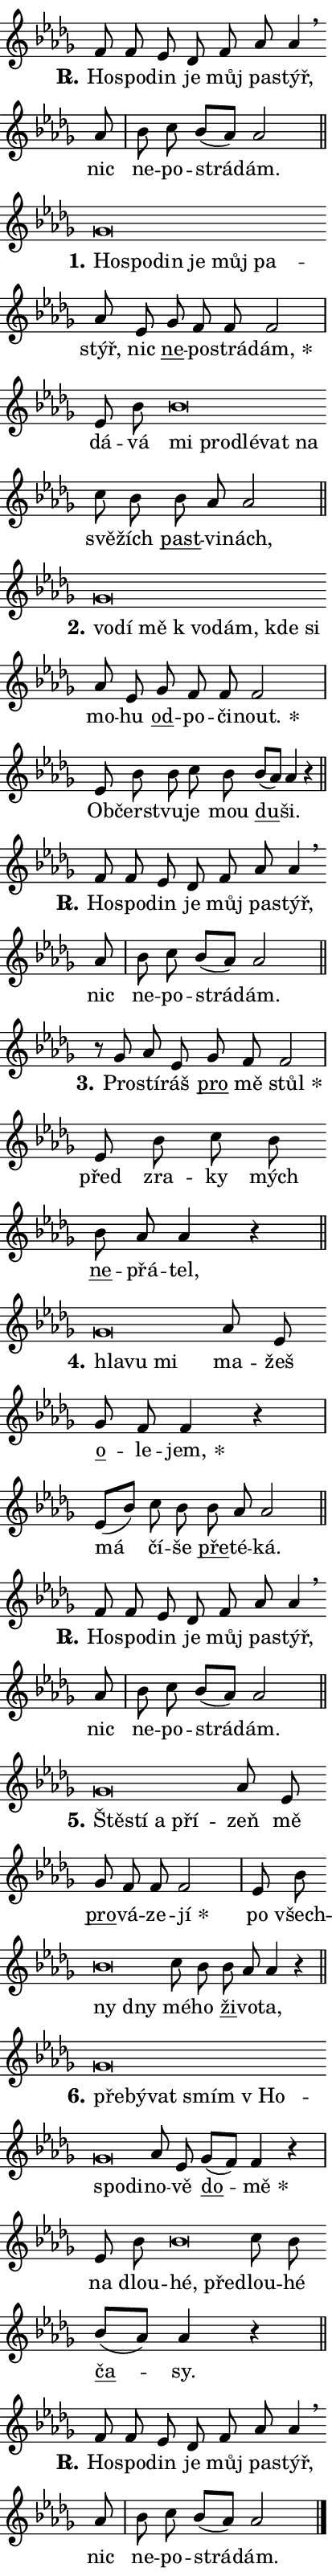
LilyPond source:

\version "2.24.0"
\header { tagline = "" }
\paper {
  indent = 0\cm
  top-margin = 0\cm
  right-margin = 0.13\cm % to fit lyric hyphens
  bottom-margin = 0\cm
  left-margin = 0\cm
  paper-width = 7\cm
  page-breaking = #ly:one-page-breaking
  system-system-spacing.basic-distance = #11
  score-system-spacing.basic-distance = #11
  ragged-last = ##f
}


%% Author: Thomas Morley
%% https://lists.gnu.org/archive/html/lilypond-user/2020-05/msg00002.html
#(define (line-position grob)
"Returns position of @var[grob} in current system:
   @code{'start}, if at first time-step
   @code{'end}, if at last time-step
   @code{'middle} otherwise
"
  (let* ((col (ly:item-get-column grob))
         (ln (ly:grob-object col 'left-neighbor))
         (rn (ly:grob-object col 'right-neighbor))
         (col-to-check-left (if (ly:grob? ln) ln col))
         (col-to-check-right (if (ly:grob? rn) rn col))
         (break-dir-left
           (and
             (ly:grob-property col-to-check-left 'non-musical #f)
             (ly:item-break-dir col-to-check-left)))
         (break-dir-right
           (and
             (ly:grob-property col-to-check-right 'non-musical #f)
             (ly:item-break-dir col-to-check-right))))
        (cond ((eqv? 1 break-dir-left) 'start)
              ((eqv? -1 break-dir-right) 'end)
              (else 'middle))))

#(define (tranparent-at-line-position vctor)
  (lambda (grob)
  "Relying on @code{line-position} select the relevant enry from @var{vctor}.
Used to determine transparency,"
    (case (line-position grob)
      ((end) (not (vector-ref vctor 0)))
      ((middle) (not (vector-ref vctor 1)))
      ((start) (not (vector-ref vctor 2))))))

noteHeadBreakVisibility =
#(define-music-function (break-visibility)(vector?)
"Makes @code{NoteHead}s transparent relying on @var{break-visibility}"
#{
  \override NoteHead.transparent =
    #(tranparent-at-line-position break-visibility)
#})

#(define delete-ledgers-for-transparent-note-heads
  (lambda (grob)
    "Reads whether a @code{NoteHead} is transparent.
If so this @code{NoteHead} is removed from @code{'note-heads} from
@var{grob}, which is supposed to be @code{LedgerLineSpanner}.
As a result ledgers are not printed for this @code{NoteHead}"
    (let* ((nhds-array (ly:grob-object grob 'note-heads))
           (nhds-list
             (if (ly:grob-array? nhds-array)
                 (ly:grob-array->list nhds-array)
                 '()))
           ;; Relies on the transparent-property being done before
           ;; Staff.LedgerLineSpanner.after-line-breaking is executed.
           ;; This is fragile ...
           (to-keep
             (remove
               (lambda (nhd)
                 (ly:grob-property nhd 'transparent #f))
               nhds-list)))
      ;; TODO find a better method to iterate over grob-arrays, similiar
      ;; to filter/remove etc for lists
      ;; For now rebuilt from scratch
      (set! (ly:grob-object grob 'note-heads)  '())
      (for-each
        (lambda (nhd)
          (ly:pointer-group-interface::add-grob grob 'note-heads nhd))
        to-keep))))

squashNotes = {
  \override NoteHead.X-extent = #'(-0.2 . 0.2)
  \override NoteHead.Y-extent = #'(-0.75 . 0)
  \override NoteHead.stencil =
    #(lambda (grob)
       (let ((pos (ly:grob-property grob 'staff-position)))
         (begin
           (if (< pos -7) (display "ERROR: Lower brevis then expected\n") (display ""))
           (if (<= pos -6) ly:text-interface::print ly:note-head::print))))
}
unSquashNotes = {
  \revert NoteHead.X-extent
  \revert NoteHead.Y-extent
  \revert NoteHead.stencil
}

hideNotes = \noteHeadBreakVisibility #begin-of-line-visible
unHideNotes = \noteHeadBreakVisibility #all-visible

% work-around for resetting accidentals
% https://lilypond.org/doc/v2.23/Documentation/notation/displaying-rhythms#unmetered-music
cadenzaMeasure = {
  \cadenzaOff
  \partial 1024 s1024
  \cadenzaOn
}

#(define-markup-command (accent layout props text) (markup?)
  "Underline accented syllable"
  (interpret-markup layout props
    #{\markup \override #'(offset . 4.3) \underline { #text }#}))

responsum = \markup \concat {
  "R" \hspace #-1.05 \path #0.1 #'((moveto 0 0.07) (lineto 0.9 0.8)) \hspace #0.05 "."
}

spaceSize = #0.6828661417322834 % exact space size for TeX Gyre Schola

\layout {
  \context {
    \Staff
    \remove "Time_signature_engraver"
    \override LedgerLineSpanner.after-line-breaking = #delete-ledgers-for-transparent-note-heads
  }
  \context {
    \Lyrics {
      \override LyricSpace.minimum-distance = \spaceSize
      \override LyricText.font-name = #"TeX Gyre Schola"
      \override LyricText.font-size = 1
      \override StanzaNumber.font-name = #"TeX Gyre Schola Bold"
      \override StanzaNumber.font-size = 1
    }
  }
  \context {
    \Score 
    \override NoteHead.text =
      #(lambda (grob) 
        (let ((pos (ly:grob-property grob 'staff-position)))
          #{\markup {
            \combine
              \halign #-0.55 \raise #(if (= pos -6) 0 0.5) \override #'(thickness . 2) \draw-line #'(3.2 . 0)
              \musicglyph "noteheads.sM1"
          }#}))
  }
}

% magnetic-lyrics.ily
%
%   written by
%     Jean Abou Samra <jean@abou-samra.fr>
%     Werner Lemberg <wl@gnu.org>
%
%   adapted by
%     Jiri Hon <jiri.hon@gmail.com>
%
% Version 2022-Apr-15

% https://www.mail-archive.com/lilypond-user@gnu.org/msg149350.html

#(define (Left_hyphen_pointer_engraver context)
   "Collect syllable-hyphen-syllable occurrences in lyrics and store
them in properties.  This engraver only looks to the left.  For
example, if the lyrics input is @code{foo -- bar}, it does the
following.

@itemize @bullet
@item
Set the @code{text} property of the @code{LyricHyphen} grob between
@q{foo} and @q{bar} to @code{foo}.

@item
Set the @code{left-hyphen} property of the @code{LyricText} grob with
text @q{foo} to the @code{LyricHyphen} grob between @q{foo} and
@q{bar}.
@end itemize

Use this auxiliary engraver in combination with the
@code{lyric-@/text::@/apply-@/magnetic-@/offset!} hook."
   (let ((hyphen #f)
         (text #f))
     (make-engraver
      (acknowledgers
       ((lyric-syllable-interface engraver grob source-engraver)
        (set! text grob)))
      (end-acknowledgers
       ((lyric-hyphen-interface engraver grob source-engraver)
        ;(when (not (grob::has-interface grob 'lyric-space-interface))
          (set! hyphen grob)));)
      ((stop-translation-timestep engraver)
       (when (and text hyphen)
         (ly:grob-set-object! text 'left-hyphen hyphen))
       (set! text #f)
       (set! hyphen #f)))))

#(define (lyric-text::apply-magnetic-offset! grob)
   "If the space between two syllables is less than the value in
property @code{LyricText@/.details@/.squash-threshold}, move the right
syllable to the left so that it gets concatenated with the left
syllable.

Use this function as a hook for
@code{LyricText@/.after-@/line-@/breaking} if the
@code{Left_@/hyphen_@/pointer_@/engraver} is active."
   (let ((hyphen (ly:grob-object grob 'left-hyphen #f)))
     (when hyphen
       (let ((left-text (ly:spanner-bound hyphen LEFT)))
         (when (grob::has-interface left-text 'lyric-syllable-interface)
           (let* ((common (ly:grob-common-refpoint grob left-text X))
                  (this-x-ext (ly:grob-extent grob common X))
                  (left-x-ext
                   (begin
                     ;; Trigger magnetism for left-text.
                     (ly:grob-property left-text 'after-line-breaking)
                     (ly:grob-extent left-text common X)))
                  ;; `delta` is the gap width between two syllables.
                  (delta (- (interval-start this-x-ext)
                            (interval-end left-x-ext)))
                  (details (ly:grob-property grob 'details))
                  (threshold (assoc-get 'squash-threshold details 0.2)))
             (when (< delta threshold)
               (let* (;; We have to manipulate the input text so that
                      ;; ligatures crossing syllable boundaries are not
                      ;; disabled.  For languages based on the Latin
                      ;; script this is essentially a beautification.
                      ;; However, for non-Western scripts it can be a
                      ;; necessity.
                      (lt (ly:grob-property left-text 'text))
                      (rt (ly:grob-property grob 'text))
                      (is-space (grob::has-interface hyphen 'lyric-space-interface))
                      (space (if is-space " " ""))
                      (extra-delta (if is-space spaceSize 0))
                      ;; Append new syllable.
                      (ltrt-space (if (and (string? lt) (string? rt))
                                (string-append lt space rt)
                                (make-concat-markup (list lt space rt))))
                      ;; Right-align `ltrt` to the right side.
                      (ltrt-space-markup (grob-interpret-markup
                               grob
                               (make-translate-markup
                                (cons (interval-length this-x-ext) 0)
                                (make-right-align-markup ltrt-space)))))
                 (begin
                   ;; Don't print `left-text`.
                   (ly:grob-set-property! left-text 'stencil #f)
                   ;; Set text and stencil (which holds all collected
                   ;; syllables so far) and shift it to the left.
                   (ly:grob-set-property! grob 'text ltrt-space)
                   (ly:grob-set-property! grob 'stencil ltrt-space-markup)
                   (ly:grob-translate-axis! grob (- (- delta extra-delta)) X))))))))))


#(define (lyric-hyphen::displace-bounds-first grob)
   ;; Make very sure this callback isn't triggered too early.
   (let ((left (ly:spanner-bound grob LEFT))
         (right (ly:spanner-bound grob RIGHT)))
     (ly:grob-property left 'after-line-breaking)
     (ly:grob-property right 'after-line-breaking)
     (ly:lyric-hyphen::print grob)))

squashThreshold = #0.4

\layout {
  \context {
    \Lyrics
    \consists #Left_hyphen_pointer_engraver
    \override LyricText.after-line-breaking =
      #lyric-text::apply-magnetic-offset!
    \override LyricHyphen.stencil = #lyric-hyphen::displace-bounds-first
    \override LyricText.details.squash-threshold = \squashThreshold
    \override LyricHyphen.minimum-distance = 0
    \override LyricHyphen.minimum-length = \squashThreshold
  }
}

squashText = \override LyricText.details.squash-threshold = 9999
unSquashText = \override LyricText.details.squash-threshold = \squashThreshold

leftText = \override LyricText.self-alignment-X = #LEFT
unLeftText = \revert LyricText.self-alignment-X

starOffset = #(lambda (grob) 
                (let ((x_offset (ly:self-alignment-interface::aligned-on-x-parent grob)))
                  (if (= x_offset 0) 0 (+ x_offset 1.2))))

star = #(define-music-function (syllable)(string?)
"Append star separator at the end of a syllable"
#{
  \once \override LyricText.X-offset = #starOffset
  \lyricmode { \markup {
    #syllable
    \override #'((font-name . "TeX Gyre Schola Bold")) \hspace #0.2 \lower #0.65 \larger "*"
  } }
#})

starAccent = #(define-music-function (syllable)(string?)
"Append star separator at the end of a syllable and make accent"
#{
  \once \override LyricText.X-offset = #starOffset
  \lyricmode { \markup {
    \accent #syllable
    \override #'((font-name . "TeX Gyre Schola Bold")) \hspace #0.2 \lower #0.65 \larger "*"
  } }
#})

breath = #(define-music-function (syllable)(string?)
"Append breathing indicator at the end of a syllable"
#{
  \lyricmode { \markup { #syllable "+" } }
#})

optionalBreath = #(define-music-function (syllable)(string?)
"Append optional breathing indicator at the end of a syllable"
#{
  \lyricmode { \markup { #syllable "(+)" } }
#})


\score {
    <<
        \new Voice = "melody" { \cadenzaOn \key des \major \relative { f'8 f es des f as as4 \breathe \bar "" as8 \cadenzaMeasure \bar "|" bes c bes[( as)] as2 \cadenzaMeasure \bar "||" \break } }
        \new Lyrics \lyricsto "melody" { \lyricmode { \set stanza = \responsum
Ho -- spo -- din je můj pa -- stýř, nic ne -- po -- strá -- dám. } }
    >>
    \layout {}
}

\score {
    <<
        \new Voice = "melody" { \cadenzaOn \key des \major \relative { \squashNotes ges'\breve*1/16 \hideNotes \breve*1/16 \bar "" \breve*1/16 \bar "" \breve*1/16 \bar "" \breve*1/16 \breve*1/16 \bar "" \unHideNotes \unSquashNotes as8 es \bar "" ges f f f2 \cadenzaMeasure \bar "|" es8 bes' \bar "" \squashNotes bes\breve*1/16 \hideNotes \breve*1/16 \bar "" \breve*1/16 \bar "" \breve*1/16 \breve*1/16 \bar "" \unHideNotes \unSquashNotes c8 bes \bar "" bes as as2 \cadenzaMeasure \bar "||" \break } }
        \new Lyrics \lyricsto "melody" { \lyricmode { \set stanza = "1."
\leftText Ho -- \squashText spo -- din je můj pa -- \unLeftText \unSquashText stýř, nic \markup \accent ne -- po -- strá -- \star dám, dá -- vá \leftText mi \squashText pro -- dlé -- vat na \unLeftText \unSquashText svě -- žích \markup \accent past -- vi -- nách, } }
    >>
    \layout {}
}

\score {
    <<
        \new Voice = "melody" { \cadenzaOn \key des \major \relative { \squashNotes ges'\breve*1/16 \hideNotes \breve*1/16 \bar "" \breve*1/16 \bar "" \breve*1/16 \bar "" \breve*1/16 \bar "" \breve*1/16 \breve*1/16 \bar "" \unHideNotes \unSquashNotes as8 es \bar "" ges f f f2 \cadenzaMeasure \bar "|" es8 bes' \bar "" bes c8 bes \bar "" bes[( as)] as4 r \cadenzaMeasure \bar "||" \break } }
        \new Lyrics \lyricsto "melody" { \lyricmode { \set stanza = "2."
\leftText vo -- \squashText dí mě "k vo" -- dám, kde si \unLeftText \unSquashText mo -- hu \markup \accent od -- po -- či -- \star nout. Ob -- čerst -- vu -- je mou \markup \accent du -- ši. } }
    >>
    \layout {}
}

\score {
    <<
        \new Voice = "melody" { \cadenzaOn \key des \major \relative { f'8 f es des f as as4 \breathe \bar "" as8 \cadenzaMeasure \bar "|" bes c bes[( as)] as2 \cadenzaMeasure \bar "||" \break } }
        \new Lyrics \lyricsto "melody" { \lyricmode { \set stanza = \responsum
Ho -- spo -- din je můj pa -- stýř, nic ne -- po -- strá -- dám. } }
    >>
    \layout {}
}

\score {
    <<
        \new Voice = "melody" { \cadenzaOn \key des \major \relative { r8 ges' as8 es \bar "" ges f f2 \cadenzaMeasure \bar "|" es8 bes'8 c8 bes \bar "" bes as as4 r \cadenzaMeasure \bar "||" \break } }
        \new Lyrics \lyricsto "melody" { \lyricmode { \set stanza = "3."
Pro -- stí -- ráš \markup \accent pro mě \star stůl před zra -- ky mých \markup \accent ne -- přá -- tel, } }
    >>
    \layout {}
}

\score {
    <<
        \new Voice = "melody" { \cadenzaOn \key des \major \relative { \squashNotes ges'\breve*1/16 \hideNotes \breve*1/16 \breve*1/16 \bar "" \unHideNotes \unSquashNotes as8 es \bar "" ges f f4 r \cadenzaMeasure \bar "|" es8[( bes')] c8 bes \bar "" bes as as2 \cadenzaMeasure \bar "||" \break } }
        \new Lyrics \lyricsto "melody" { \lyricmode { \set stanza = "4."
\leftText hla -- \squashText vu mi \unLeftText \unSquashText ma -- žeš \markup \accent o -- le -- \star jem, má čí -- še \markup \accent pře -- té -- ká. } }
    >>
    \layout {}
}

\score {
    <<
        \new Voice = "melody" { \cadenzaOn \key des \major \relative { f'8 f es des f as as4 \breathe \bar "" as8 \cadenzaMeasure \bar "|" bes c bes[( as)] as2 \cadenzaMeasure \bar "||" \break } }
        \new Lyrics \lyricsto "melody" { \lyricmode { \set stanza = \responsum
Ho -- spo -- din je můj pa -- stýř, nic ne -- po -- strá -- dám. } }
    >>
    \layout {}
}

\score {
    <<
        \new Voice = "melody" { \cadenzaOn \key des \major \relative { \squashNotes ges'\breve*1/16 \hideNotes \breve*1/16 \bar "" \breve*1/16 \breve*1/16 \bar "" \unHideNotes \unSquashNotes as8 es \bar "" ges f f f2 \cadenzaMeasure \bar "|" es8 bes' \bar "" \squashNotes bes\breve*1/16 \hideNotes \breve*1/16 \bar "" \unHideNotes \unSquashNotes c8 bes \bar "" bes as as4 r \cadenzaMeasure \bar "||" \break } }
        \new Lyrics \lyricsto "melody" { \lyricmode { \set stanza = "5."
\leftText Ště -- \squashText stí a pří -- \unLeftText \unSquashText zeň mě \markup \accent pro -- vá -- ze -- \star jí po všech -- \leftText ny \squashText dny \unLeftText \unSquashText mé -- ho \markup \accent ži -- vo -- ta, } }
    >>
    \layout {}
}

\score {
    <<
        \new Voice = "melody" { \cadenzaOn \key des \major \relative { \squashNotes ges'\breve*1/16 \hideNotes \breve*1/16 \bar "" \breve*1/16 \bar "" \breve*1/16 \bar "" \breve*1/16 \bar "" \breve*1/16 \breve*1/16 \bar "" \unHideNotes \unSquashNotes as8 es \bar "" ges[( f)] f4 r \cadenzaMeasure \bar "|" es8 bes' \bar "" \squashNotes bes\breve*1/16 \hideNotes \breve*1/16 \bar "" \unHideNotes \unSquashNotes c8 bes \bar "" bes[( as)] as4 r \cadenzaMeasure \bar "||" \break } }
        \new Lyrics \lyricsto "melody" { \lyricmode { \set stanza = "6."
\leftText pře -- \squashText bý -- vat smím "v Ho" -- spo -- di -- \unLeftText \unSquashText no -- vě \markup \accent do -- \star mě na dlou -- \leftText hé, \squashText pře -- \unLeftText \unSquashText dlou -- hé \markup \accent ča -- sy. } }
    >>
    \layout {}
}

\score {
    <<
        \new Voice = "melody" { \cadenzaOn \key des \major \relative { f'8 f es des f as as4 \breathe \bar "" as8 \cadenzaMeasure \bar "|" bes c bes[( as)] as2 \cadenzaMeasure \bar "||" \break } \bar "|." }
        \new Lyrics \lyricsto "melody" { \lyricmode { \set stanza = \responsum
Ho -- spo -- din je můj pa -- stýř, nic ne -- po -- strá -- dám. } }
    >>
    \layout {}
}
